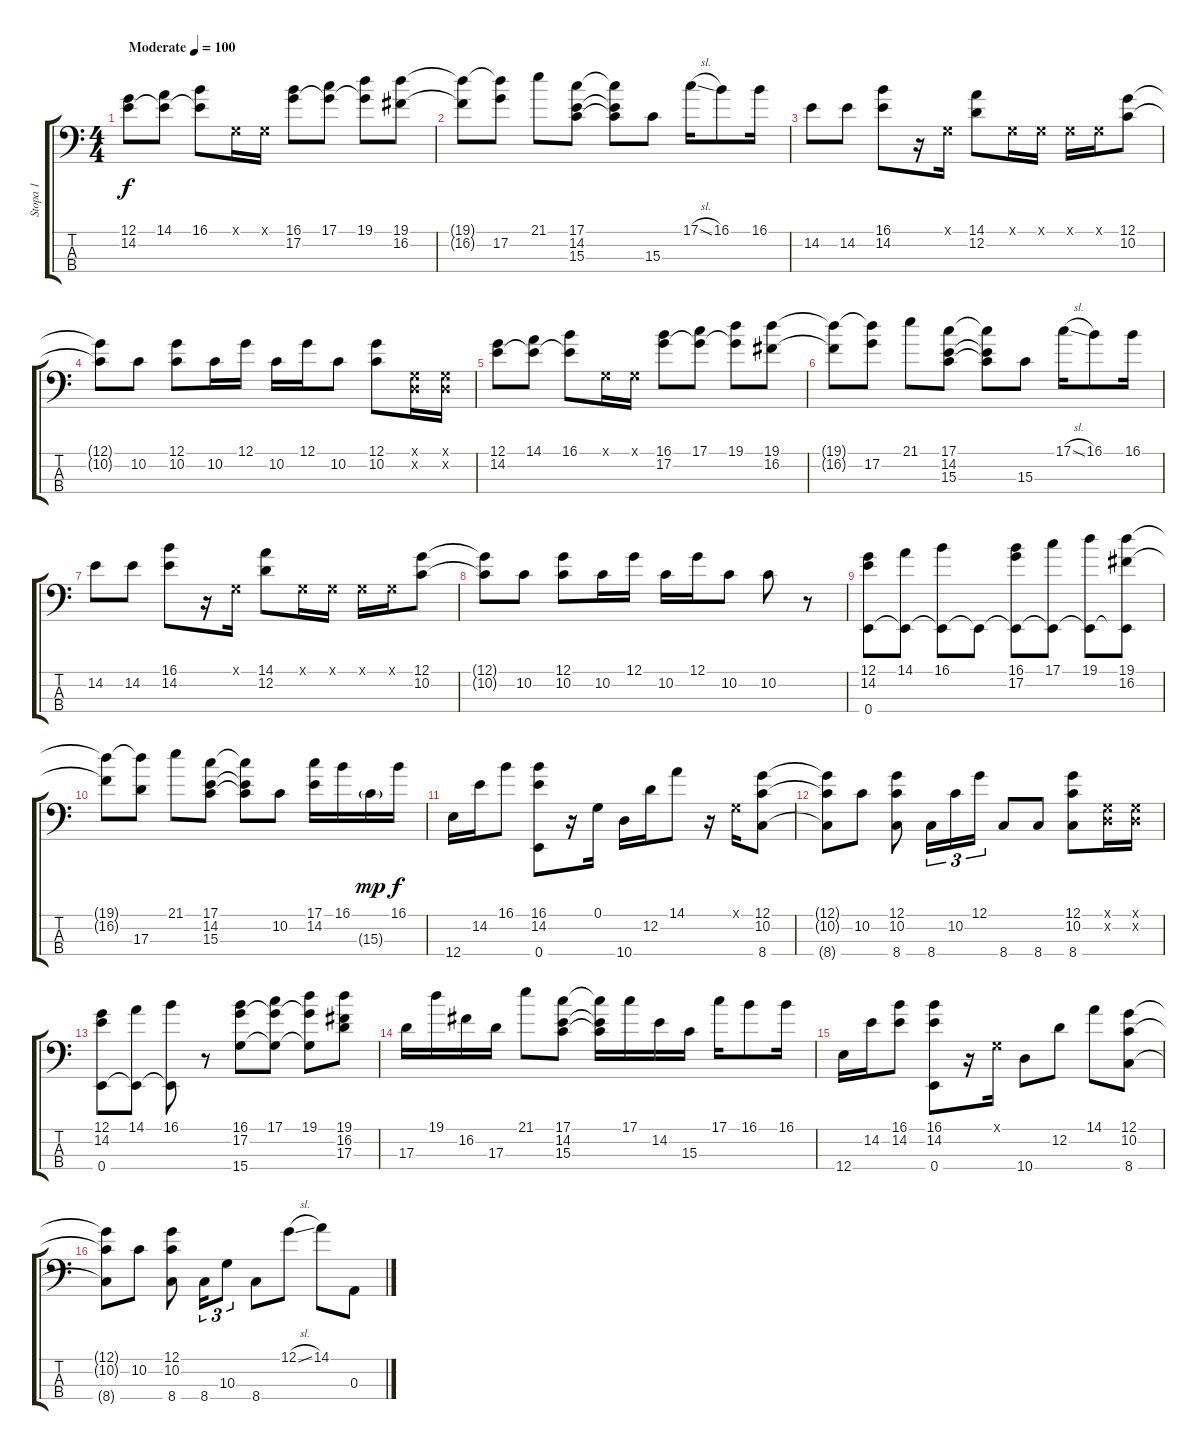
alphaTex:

\track ("Stopa 1" "Stopa 1") {instrument electricbassfinger}
\staff {score tabs}
\tuning (G2 D2 A1 E1) {hide}
\ts (4 4)
\tempo (100 "Moderate")
\clef f4
\ks c
(12.1 14.2).8{dy f instrument electricbassfinger} (14.1 14.2{t}).8 (16.1 14.2{t}).8 0.1{x}.16 0.1{x}.16 (16.1 17.2).8 (17.1 17.2{t}).8 (19.1 17.2{t}).8 (19.1 16.2).8 |
(19.1{t} 16.2{t}).8 (19.1{t} 17.2).8 21.1.8 (17.1 14.2 15.3).8 (17.1{t} 14.2{t} 15.3{t}).8 15.3.8 17.1{sl}.16 16.1.8 16.1.16 |
14.2.8 14.2.8 (16.1 14.2).8 r.16 0.1{x}.16 (14.1 12.2).8 0.1{x}.16 0.1{x}.16 0.1{x}.16 0.1{x}.16 (12.1 10.2).8 |
(12.1{t} 10.2{t}).8 10.2.8 (12.1 10.2).8 10.2.16 12.1.16 10.2.16 12.1.16 10.2.8 (12.1 10.2).8 (0.1{x} 0.2{x}).16 (0.1{x} 0.2{x}).16 |
(12.1 14.2).8 (14.1 14.2{t}).8 (16.1 14.2{t}).8 0.1{x}.16 0.1{x}.16 (16.1 17.2).8 (17.1 17.2{t}).8 (19.1 17.2{t}).8 (19.1 16.2).8 |
(19.1{t} 16.2{t}).8 (19.1{t} 17.2).8 21.1.8 (17.1 14.2 15.3).8 (17.1{t} 14.2{t} 15.3{t}).8 15.3.8 17.1{sl}.16 16.1.8 16.1.16 |
14.2.8 14.2.8 (16.1 14.2).8 r.16 0.1{x}.16 (14.1 12.2).8 0.1{x}.16 0.1{x}.16 0.1{x}.16 0.1{x}.16 (12.1 10.2).8 |
(12.1{t} 10.2{t}).8 10.2.8 (12.1 10.2).8 10.2.16 12.1.16 10.2.16 12.1.16 10.2.8 10.2.8 r.8 |
(12.1 14.2 0.4).8 (14.1 0.4{t}).8 (16.1 0.4{t}).8 0.4{t}.8 (16.1 17.2 0.4{t}).8 (17.1 0.4{t}).8 (19.1 0.4{t}).8 (19.1 16.2 0.4{t}).8 |
(19.1{t} 16.2{t}).8 (19.1{t} 17.3).8 21.1.8 (17.1 14.2 15.3).8 (17.1{t} 14.2{t} 15.3{t}).8 10.2.8 (17.1 14.2).16 16.1.16 15.3{g}.16{dy mp} 16.1.16{dy f} |
12.4.16 14.2.16 16.1.8 (16.1 14.2 0.4).8 r.16 0.1.16 10.4.16 12.2.16 14.1.8 r.16 0.1{x}.16 (12.1 10.2 8.4).8 |
(12.1{t} 10.2{t} 8.4{t}).8 10.2.8 (12.1 10.2 8.4).8 8.4.16{tu (3 2)} 10.2.16{tu (3 2)} 12.1.16{tu (3 2)} 8.4.8 8.4.8 (12.1 10.2 8.4).8 (0.1{x} 0.2{x}).16 (0.1{x} 0.2{x}).16 |
(12.1 14.2 0.4).8 (14.1 0.4{t}).8 (16.1 0.4{t}).8 r.8 (16.1 17.2 15.4).8 (17.1 17.2{t} 15.4{t}).8 (19.1 17.2{t} 15.4{t}).8 (19.1 16.2 17.3).8 |
17.3.16 19.1.16 16.2.16 17.3.16 21.1.8 (17.1 14.2 15.3).8 (17.1{t} 14.2{t} 15.3{t}).16 17.1.16 14.2.16 15.3.16 17.1.16 16.1.8 16.1.16 |
12.4.16 14.2.16 (16.1 14.2).8 (16.1 14.2 0.4).8 r.16 0.1{x}.16 10.4.8 12.2.8 14.1.8 (12.1 10.2 8.4).8 |
(12.1{t} 10.2{t} 8.4{t}).8 10.2.8 (12.1 10.2 8.4).8 8.4.16{tu (3 2)} 10.3.8{tu (3 2)} 8.4.8 12.1{sl}.8 14.1.8 0.3.8
